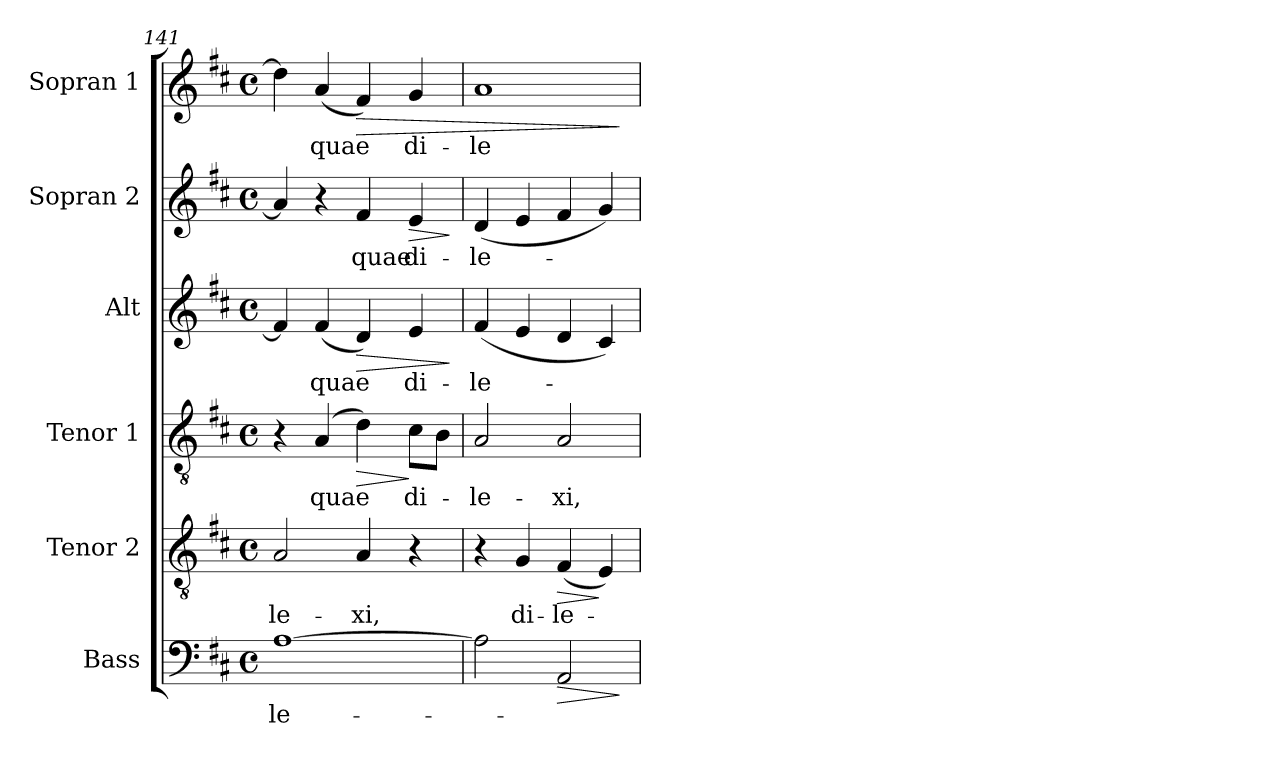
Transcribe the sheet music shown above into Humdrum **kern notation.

**kern	**text	**dynam	**kern	**text	**dynam	**kern	**text	**dynam	**kern	**text	**dynam	**kern	**text	**dynam	**kern	**text	**dynam
*part6	*part6	*part6	*part5	*part5	*part5	*part4	*part4	*part4	*part3	*part3	*part3	*part2	*part2	*part2	*part1	*part1	*part1
*staff6	*staff6	*staff6	*staff5	*staff5	*staff5	*staff4	*staff4	*staff4	*staff3	*staff3	*staff3	*staff2	*staff2	*staff2	*staff1	*staff1	*staff1
*I"Bass	*	*	*I"Tenor 2	*	*	*I"Tenor 1	*	*	*I"Alt	*	*	*I"Sopran 2	*	*	*I"Sopran 1	*	*
*I'B.	*	*	*I'T. 2	*	*	*I'T. 1	*	*	*I'A.	*	*	*I'S. 2	*	*	*I'S. 1	*	*
!!LO:PB:g=z
*clefF4	*	*	*clefGv2	*	*	*clefGv2	*	*	*clefG2	*	*	*clefG2	*	*	*clefG2	*	*
*k[f#c#]	*	*	*k[f#c#]	*	*	*k[f#c#]	*	*	*k[f#c#]	*	*	*k[f#c#]	*	*	*k[f#c#]	*	*
*D:	*	*	*D:	*	*	*D:	*	*	*D:	*	*	*D:	*	*	*D:	*	*
*M4/4	*	*	*M4/4	*	*	*M4/4	*	*	*M4/4	*	*	*M4/4	*	*	*M4/4	*	*
*met(c)	*	*	*met(c)	*	*	*met(c)	*	*	*met(c)	*	*	*met(c)	*	*	*met(c)	*	*
=141	=141	=141	=141	=141	=141	=141	=141	=141	=141	=141	=141	=141	=141	=141	=141	=141	=141
!	!LO:LY:b	!	!	!LO:LY:b	!	!	!	!	!	!	!	!	!	!	!	!	!
[1A	-le-	.	2A/	-le-	.	4r	.	.	4f#/]	.	.	4a/]	.	.	4dd\]	.	.
!	!	!	!	!	!	!	!LO:LY:b	!	!	!LO:LY:b	!	!	!	!	!	!LO:LY:b	!
.	.	.	.	.	.	(4A/	quae	.	(<4f#/	quae	.	4r	.	.	(<4a/	quae	.
!	!	!	!	!LO:LY:b	!	!	!	!LO:HP:b	!	!	!LO:HP:b	!	!LO:LY:b	!	!	!	!LO:HP:b
.	.	.	4A/	-xi,	.	4d\)	.	>	4d/)	.	>	4f#/	quae	.	4f#/)	.	>
!	!	!	!	!	!	!	!LO:LY:b	!	!	!LO:LY:b	!	!	!LO:LY:b	!LO:HP:b	!	!LO:LY:b	!
.	.	.	4r	.	.	8c#\L	di-	]	4e/	di-	.	4e/	di-	>	4g/	di-	.
.	.	.	.	.	.	8B\J	.	.	.	.	.	.	.	.	.	.	.
.	.	.	.	.	.	.	.	.	.	.	]	.	.	]	.	.	.
=142	=142	=142	=142	=142	=142	=142	=142	=142	=142	=142	=142	=142	=142	=142	=142	=142	=142
!	!	!	!	!	!	!	!LO:LY:b	!	!	!LO:LY:b	!	!	!LO:LY:b	!	!	!LO:LY:b	!
2A\]	.	.	4r	.	.	2A/	-le-	.	(<4f#/	-le-	.	(<4d/	-le-	.	1a	-le-	.
!	!	!	!	!LO:LY:b	!	!	!	!	!	!	!	!	!	!	!	!	!
.	.	.	4G/	di-	.	.	.	.	4e/	.	.	4e/	.	.	.	.	.
!	!	!LO:HP:b	!	!LO:LY:b	!LO:HP:b	!	!LO:LY:b	!	!	!	!	!	!	!	!	!	!
2AA/	.	>	(<4F#/	-le-	>	2A/	-xi,	.	4d/	.	.	4f#/	.	.	.	.	.
.	.	.	4E/)	.	]	.	.	.	4c#/)	.	.	4g/)	.	.	.	.	.
.	.	]	.	.	.	.	.	.	.	.	.	.	.	.	.	.	]
=	=	=	=	=	=	=	=	=	=	=	=	=	=	=	=	=	=
*-	*-	*-	*-	*-	*-	*-	*-	*-	*-	*-	*-	*-	*-	*-	*-	*-	*-
